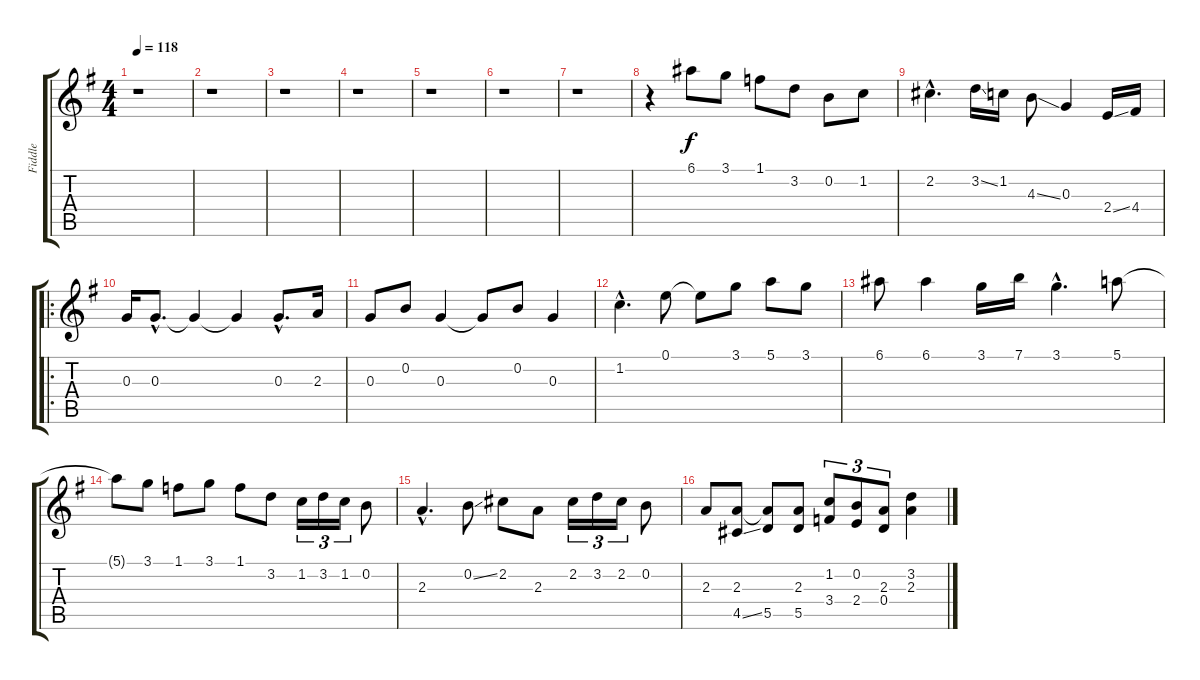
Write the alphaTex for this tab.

\track ("Fiddle" "Fiddle") {instrument fiddle}
\staff {score tabs}
\tuning (E5 B4 G4 D4 A3 E3) {hide}
\ts (4 4)
\tempo 118
\clef g2
\ks g
r.1{dy f instrument fiddle} |
r.1 |
r.1 |
r.1 |
r.1 |
r.1 |
r.1 |
r.4 6.1.8 3.1.8 1.1.8 3.2.8 0.2.8 1.2.8 |
2.2{hac}.4{d} 3.2{ss}.16 1.2.16 4.3{ss}.8 0.3.4 2.4{ss}.16 4.4.16 |
\ro
0.3.16 0.3{hac}.8{d} 0.3{t}.4 0.3{t}.4 0.3{hac}.8{d} 2.3.16 |
0.3.8 0.2.8 0.3.4 0.3{t}.8 0.2.8 0.3.4 |
1.2{hac}.4{d} 0.1.8 0.1{t}.8 3.1.8 5.1.8 3.1.8 |
6.1.8 6.1.4 3.1.16 7.1.16 3.1{hac}.4{d} 5.1.8 |
5.1{t}.8 3.1.8 1.1.8 3.1.8 1.1.8 3.2.8 1.2.16{tu (3 2)} 3.2.16{tu (3 2)} 1.2.16{tu (3 2)} 0.2.8 |
2.3{hac}.4{d} 0.2{ss}.8 2.2.8 2.3.8 2.2.16{tu (3 2)} 3.2.16{tu (3 2)} 2.2.16{tu (3 2)} 0.2.8 |
2.3.8 (2.3 4.5{ss}).8 (2.3{t} 5.5).8 (2.3 5.5).8 (1.2 3.4).8{tu (3 2)} (0.2 2.4).8{tu (3 2)} (2.3 0.4).8{tu (3 2)} (3.2 2.3).4
